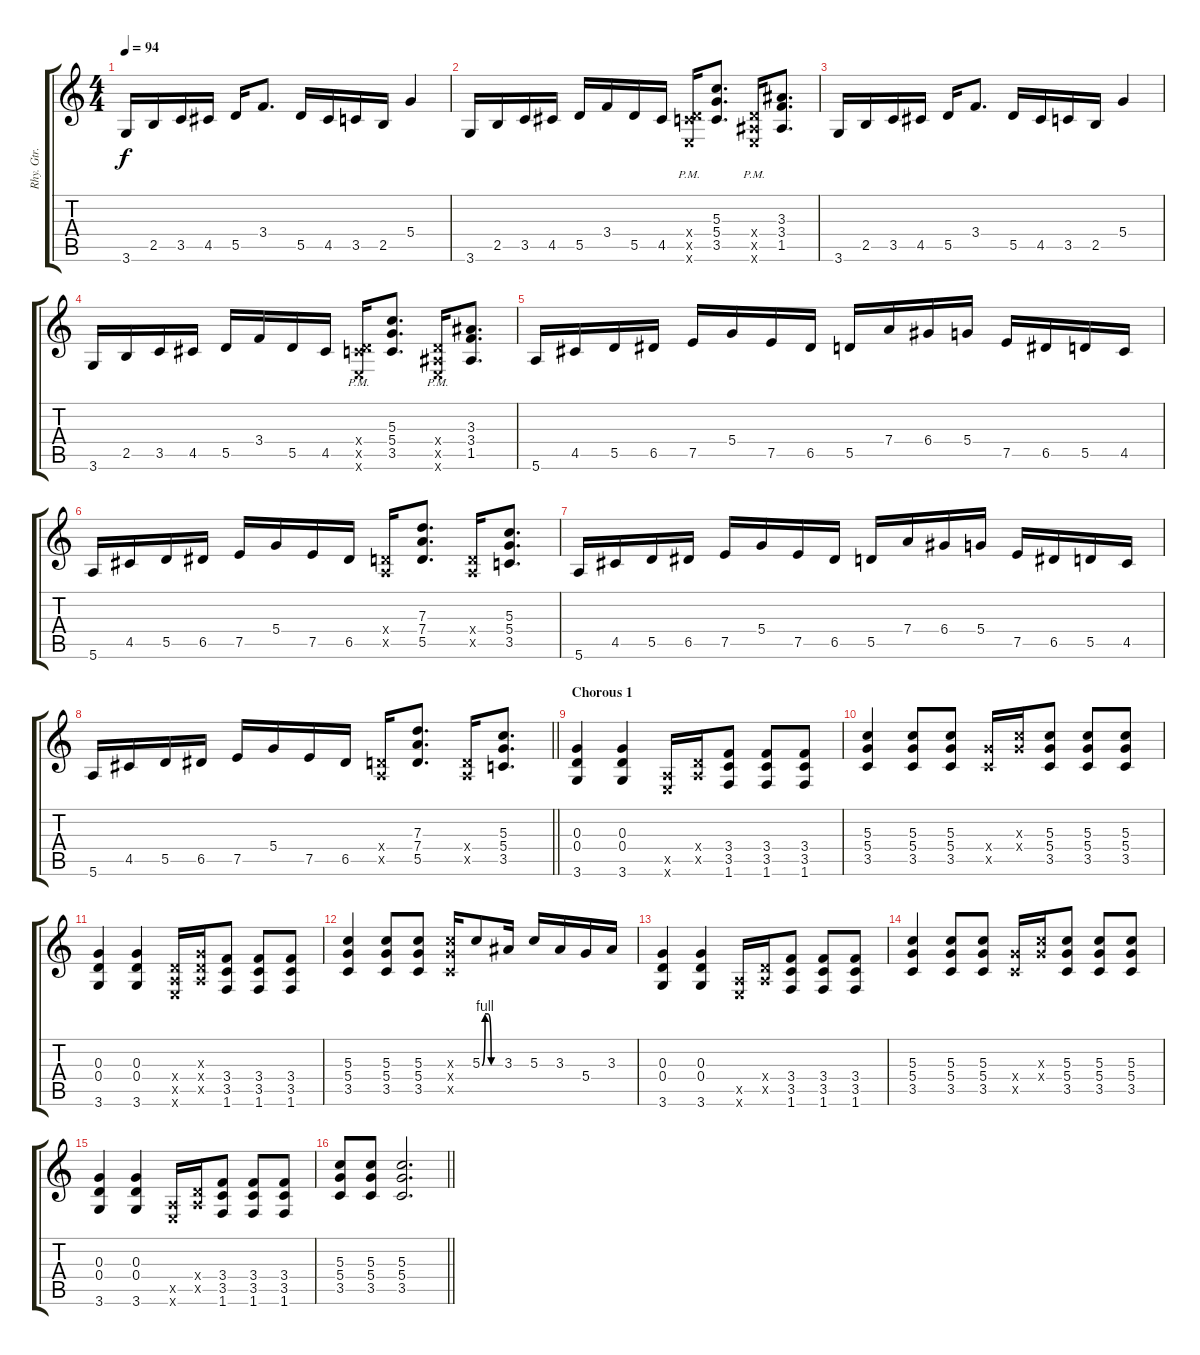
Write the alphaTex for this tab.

\track ("Rhy. Gtr. 1" "Rhy. Gtr. ") {instrument overdrivenguitar}
\staff {score tabs}
\tuning (E4 B3 G3 D3 A2 E2) {hide}
\ts (4 4)
\section ("" "")
\tempo 94
\clef g2
\ks c
3.6.16{dy f} 2.5.16 3.5.16 4.5.16 5.5.16 3.4.8{d} 5.5.16 4.5.16 3.5.16 2.5.16 5.4.4 |
3.6.16 2.5.16 3.5.16 4.5.16 5.5.16 3.4.16 5.5.16 4.5.16 (0.4{x} 3.5{pm x} 0.6{x}).16 (5.3 5.4 3.5).8{d} (0.4{x} 1.5{pm x} 0.6{x}).16 (3.3 3.4 1.5).8{d} |
3.6.16 2.5.16 3.5.16 4.5.16 5.5.16 3.4.8{d} 5.5.16 4.5.16 3.5.16 2.5.16 5.4.4 |
3.6.16 2.5.16 3.5.16 4.5.16 5.5.16 3.4.16 5.5.16 4.5.16 (0.4{x} 3.5{pm x} 0.6{x}).16 (5.3 5.4 3.5).8{d} (0.4{x} 1.5{pm x} 0.6{x}).16 (3.3 3.4 1.5).8{d} |
5.6.16 4.5.16 5.5.16 6.5.16 7.5.16 5.4.16 7.5.16 6.5.16 5.5.16 7.4.16 6.4.16 5.4.16 7.5.16 6.5.16 5.5.16 4.5.16 |
5.6.16 4.5.16 5.5.16 6.5.16 7.5.16 5.4.16 7.5.16 6.5.16 (0.4{x} 0.5{x}).16 (7.3 7.4 5.5).8{d} (0.4{x} 0.5{x}).16 (5.3 5.4 3.5).8{d} |
5.6.16 4.5.16 5.5.16 6.5.16 7.5.16 5.4.16 7.5.16 6.5.16 5.5.16 7.4.16 6.4.16 5.4.16 7.5.16 6.5.16 5.5.16 4.5.16 |
\barLineRight lightlight
5.6.16 4.5.16 5.5.16 6.5.16 7.5.16 5.4.16 7.5.16 6.5.16 (0.4{x} 0.5{x}).16 (7.3 7.4 5.5).8{d} (0.4{x} 0.5{x}).16 (5.3 5.4 3.5).8{d} |
\section ("" "Chorous 1")
(0.3 0.4 3.6).4 (0.3 0.4 3.6).4 (0.5{x} 0.6{x}).16 (0.4{x} 0.5{x}).16 (3.4 3.5 1.6).8 (3.4 3.5 1.6).8 (3.4 3.5 1.6).8 |
(5.3 5.4 3.5).4 (5.3 5.4 3.5).8 (5.3 5.4 3.5).8 (5.4{x} 3.5{x}).16 (5.3{x} 5.4{x}).16 (5.3 5.4 3.5).8 (5.3 5.4 3.5).8 (5.3 5.4 3.5).8 |
(0.3 0.4 3.6).4 (0.3 0.4 3.6).4 (0.4{x} 0.5{x} 0.6{x}).16 (0.3{x} 0.4{x} 0.5{x}).16 (3.4 3.5 1.6).8 (3.4 3.5 1.6).8 (3.4 3.5 1.6).8 |
(5.3 5.4 3.5).4 (5.3 5.4 3.5).8 (5.3 5.4 3.5).8 (5.3{x} 5.4{x} 3.5{x}).16 5.3{be (custom 0 0 10 4 20 4 30 0 60 0)}.8 3.3.16 5.3.16 3.3.16 5.4.16 3.3.16 |
(0.3 0.4 3.6).4 (0.3 0.4 3.6).4 (0.5{x} 0.6{x}).16 (0.4{x} 0.5{x}).16 (3.4 3.5 1.6).8 (3.4 3.5 1.6).8 (3.4 3.5 1.6).8 |
(5.3 5.4 3.5).4 (5.3 5.4 3.5).8 (5.3 5.4 3.5).8 (5.4{x} 3.5{x}).16 (5.3{x} 5.4{x}).16 (5.3 5.4 3.5).8 (5.3 5.4 3.5).8 (5.3 5.4 3.5).8 |
(0.3 0.4 3.6).4 (0.3 0.4 3.6).4 (0.5{x} 0.6{x}).16 (0.4{x} 0.5{x}).16 (3.4 3.5 1.6).8 (3.4 3.5 1.6).8 (3.4 3.5 1.6).8 |
\barLineRight lightlight
(5.3 5.4 3.5).8 (5.3 5.4 3.5).8 (5.3 5.4 3.5).2{d}
